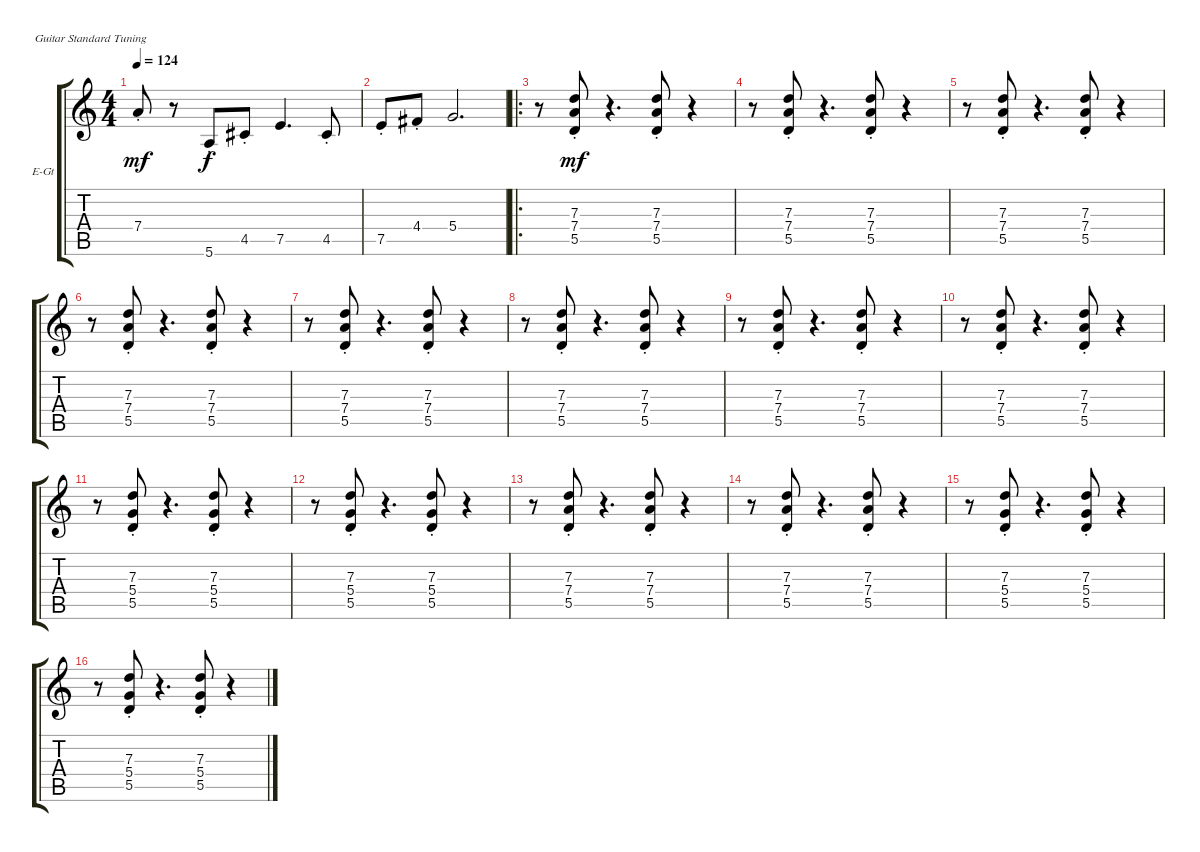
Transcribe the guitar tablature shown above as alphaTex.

\defaultSystemsLayout 4
\bracketExtendMode groupsimilarinstruments
\firstSystemTrackNameOrientation horizontal
\otherSystemsTrackNameOrientation horizontal
\track ("Some horn" "E-Gt") {instrument bassoon}
\staff {score tabs}
\tuning (E4 B3 G3 D3 A2 E2)
\displaytranspose 12
\ts (4 4)
\tempo 124
\clef g2
\scale
0.462451
\ks c
7.4{st}.8{dy mf instrument bassoon} r.8 5.6{st}.8{dy f} 4.5{st}.8 7.5.4{d} 4.5{st}.8 |
\scale
0.245059 7.5{st}.8 4.4{st}.8 5.4.2{d} |
\ro
\scale
0.29249 r.8 (5.5{st} 7.4{st} 7.3{st}).8{dy mf} r.4{d} (5.5{st} 7.4{st} 7.3{st}).8 r.4 |
\scale
0.333333 r.8 (5.5{st} 7.4{st} 7.3{st}).8 r.4{d} (5.5{st} 7.4{st} 7.3{st}).8 r.4 |
\scale
0.333333 r.8 (5.5{st} 7.4{st} 7.3{st}).8 r.4{d} (5.5{st} 7.4{st} 7.3{st}).8 r.4 |
\scale
0.333333 r.8 (5.5{st} 7.4{st} 7.3{st}).8 r.4{d} (5.5{st} 7.4{st} 7.3{st}).8 r.4 |
\scale
0.333333 r.8 (5.5{st} 7.4{st} 7.3{st}).8 r.4{d} (5.5{st} 7.4{st} 7.3{st}).8 r.4 |
\scale
0.333333 r.8 (5.5{st} 7.4{st} 7.3{st}).8 r.4{d} (5.5{st} 7.4{st} 7.3{st}).8 r.4 |
\scale
0.333333 r.8 (5.5{st} 7.4{st} 7.3{st}).8 r.4{d} (5.5{st} 7.4{st} 7.3{st}).8 r.4 |
\scale
0.333333 r.8 (5.5{st} 7.4{st} 7.3{st}).8 r.4{d} (5.5{st} 7.4{st} 7.3{st}).8 r.4 |
\scale
0.333333 r.8 (5.5{st} 5.4{st} 7.3{st}).8 r.4{d} (5.5{st} 5.4{st} 7.3{st}).8 r.4 |
\scale
0.333333 r.8 (5.5{st} 5.4{st} 7.3{st}).8 r.4{d} (5.5{st} 5.4{st} 7.3{st}).8 r.4 |
\scale
0.333333 r.8 (5.5{st} 7.4{st} 7.3{st}).8 r.4{d} (5.5{st} 7.4{st} 7.3{st}).8 r.4 |
\scale
0.333333 r.8 (5.5{st} 7.4{st} 7.3{st}).8 r.4{d} (5.5{st} 7.4{st} 7.3{st}).8 r.4 |
\scale
0.333333 r.8 (5.5{st} 5.4{st} 7.3{st}).8 r.4{d} (5.5{st} 5.4{st} 7.3{st}).8 r.4 |
\scale
0.333333 r.8 (5.5{st} 5.4{st} 7.3{st}).8 r.4{d} (5.5{st} 5.4{st} 7.3{st}).8 r.4
